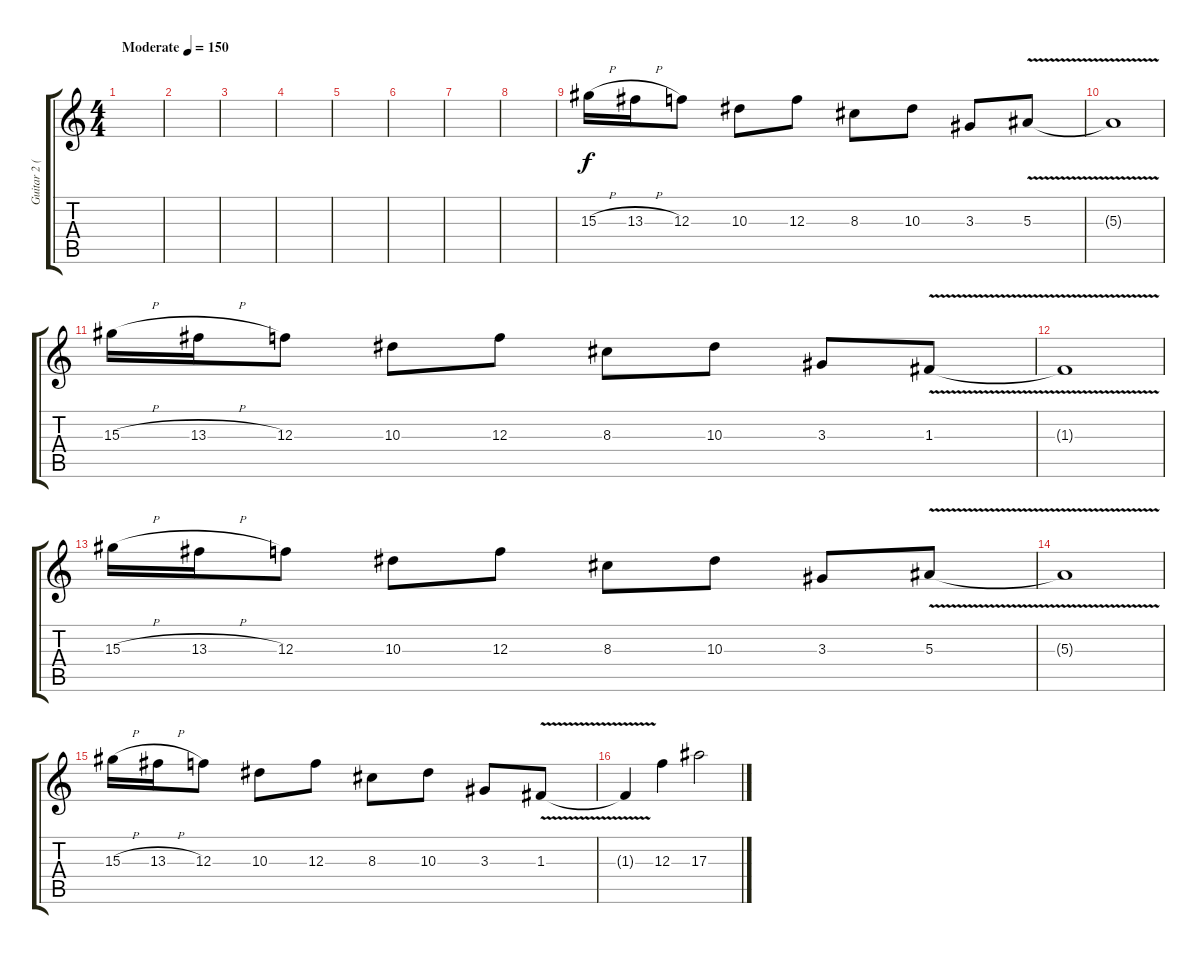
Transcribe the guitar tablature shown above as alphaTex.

\track ("Guitar 2 (Lead)" "Guitar 2 (") {instrument distortionguitar}
\staff {score tabs}
\tuning (D4 A3 F3 C3 G2 C2) {hide}
\ts (4 4)
\tempo (150 "Moderate")
\clef g2
\ks c
|
|
|
|
|
|
|
|
15.3{h}.16 13.3{h}.16 12.3.8 10.3.8 12.3.8 8.3.8 10.3.8 3.3.8 5.3{v}.8 |
5.3{t}.1 |
15.3{h}.16 13.3{h}.16 12.3.8 10.3.8 12.3.8 8.3.8 10.3.8 3.3.8 1.3{v}.8 |
1.3{t}.1 |
15.3{h}.16 13.3{h}.16 12.3.8 10.3.8 12.3.8 8.3.8 10.3.8 3.3.8 5.3{v}.8 |
5.3{t}.1 |
15.3{h}.16 13.3{h}.16 12.3.8 10.3.8 12.3.8 8.3.8 10.3.8 3.3.8 1.3{v}.8 |
1.3{t}.4 12.3.4 17.3.2
